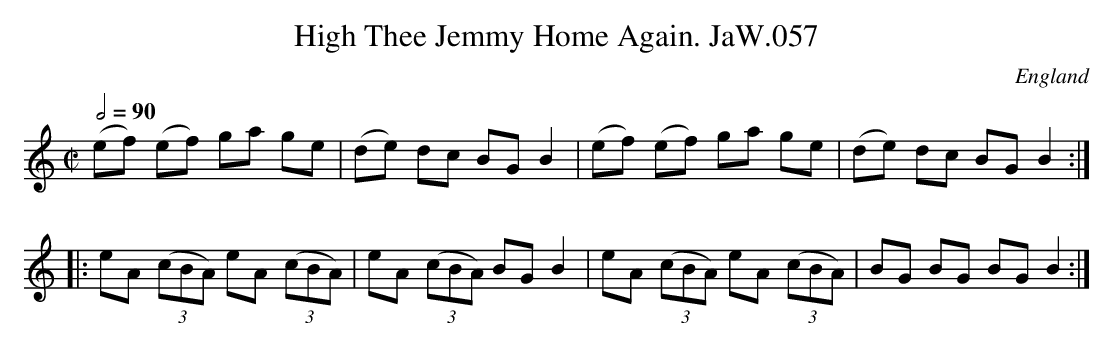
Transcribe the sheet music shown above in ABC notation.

X:1
T:High Thee Jemmy Home Again. JaW.057
L:1/8
M:C|
O:England
Q:1/2=90
K:C
(ef) (ef) ga ge|(de) dc BG B2|(ef) (ef) ga ge|(de) dc BG B2:|!
|:eA ((3cBA) eA ((3cBA) |eA ((3cBA) BGB2|\
eA ((3cBA) eA ((3cBA) |BG BG BG B2:|
